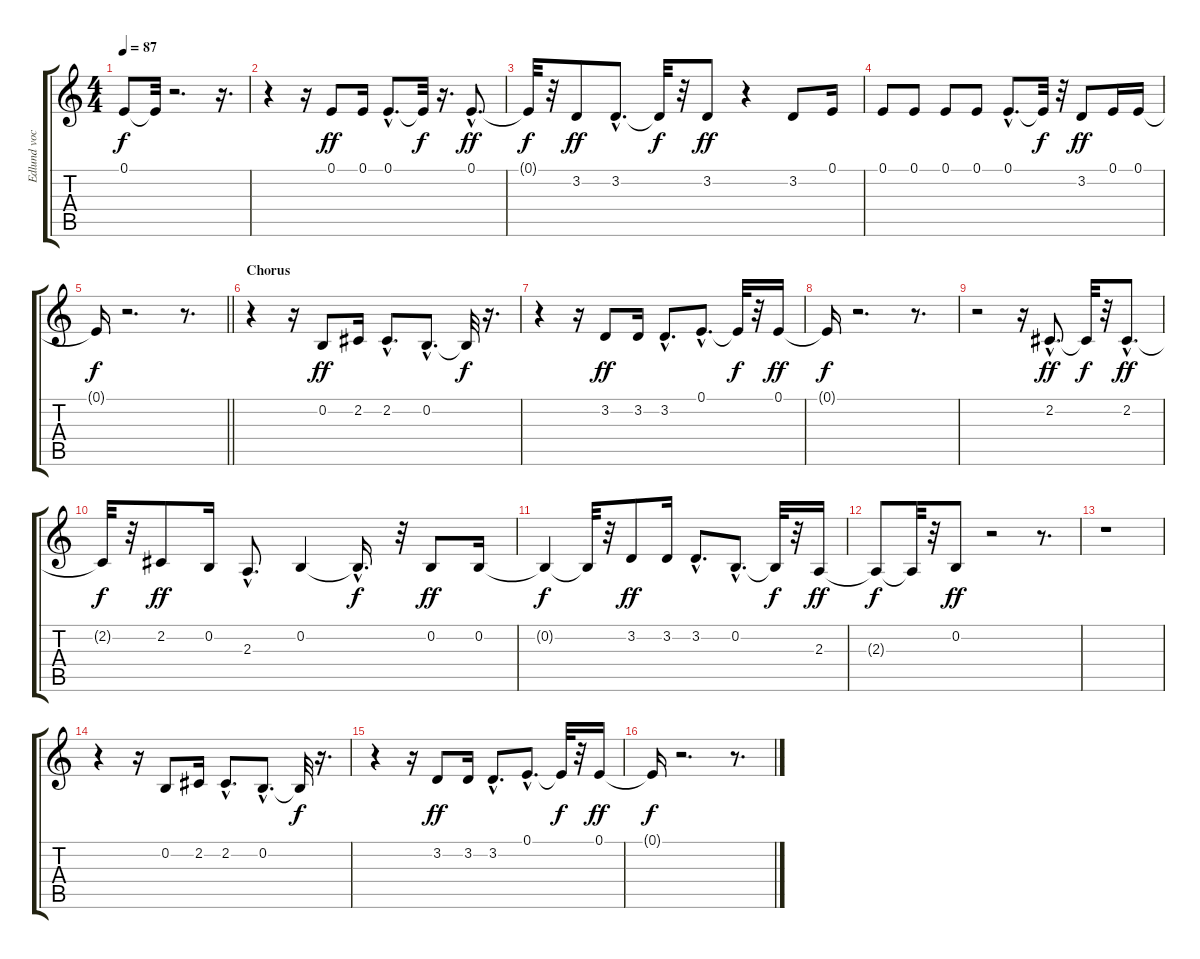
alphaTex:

\track ("Edlund vocal" "Edlund voc") {instrument acousticgrandpiano}
\staff {score tabs}
\tuning (E4 B3 G3 D3 A2 E2) {hide}
\ts (4 4)
\tempo 87
\clef g2
\ks c
0.1{t}.8{dy f} 0.1{t}.32 r.2{d} r.16{d} |
r.4 r.16 0.1.8{dy ff} 0.1.16 0.1{hac}.8{d} 0.1{t}.32{dy f} r.16{d} 0.1{hac}.8{d dy ff} |
0.1{t}.32{dy f} r.32 3.2.8{dy ff} 3.2{hac}.8{d} 3.2{t}.32{dy f} r.32 3.2.8{dy ff} r.4 3.2.8 0.1.16 |
0.1.8 0.1.8 0.1.8 0.1.8 0.1{hac}.8{d} 0.1{t}.32{dy f} r.32 3.2.8{dy ff} 0.1.16 0.1.16 |
\barLineRight lightlight
0.1{t}.16{dy f} r.2{d} r.8{d} |
\section ("" "Chorus")
r.4 r.16 0.2.8{dy ff} 2.2.16 2.2{hac}.8{d} 0.2{hac}.8{d} 0.2{t}.32{dy f} r.16{d} |
r.4 r.16 3.2.8{dy ff} 3.2.16 3.2{hac}.8{d} 0.1{hac}.8{d} 0.1{t}.32{dy f} r.32 0.1.16{dy ff} |
0.1{t}.16{dy f} r.2{d} r.8{d} |
r.2 r.16 2.2{hac}.8{d dy ff} 2.2{t}.32{dy f} r.32 2.2{hac}.8{d dy ff} |
2.2{t}.32{dy f} r.32 2.2.8{dy ff} 0.2.16 2.3{hac}.8{d} 0.2.4 0.2{hac t}.16{d dy f} r.32 0.2.8{dy ff} 0.2.16 |
0.2{t}.4{dy f} 0.2{t}.32 r.32 3.2.8{dy ff} 3.2.16 3.2{hac}.8{d} 0.2{hac}.8{d} 0.2{t}.32{dy f} r.32 2.3.16{dy ff} |
2.3{t}.8{dy f} 2.3{t}.32 r.32 0.2.8{dy ff} r.2 r.8{d} |
r.1 |
r.4 r.16 0.2.8 2.2.16 2.2{hac}.8{d} 0.2{hac}.8{d} 0.2{t}.32{dy f} r.16{d} |
r.4 r.16 3.2.8{dy ff} 3.2.16 3.2{hac}.8{d} 0.1{hac}.8{d} 0.1{t}.32{dy f} r.32 0.1.16{dy ff} |
0.1{t}.16{dy f} r.2{d} r.8{d}
